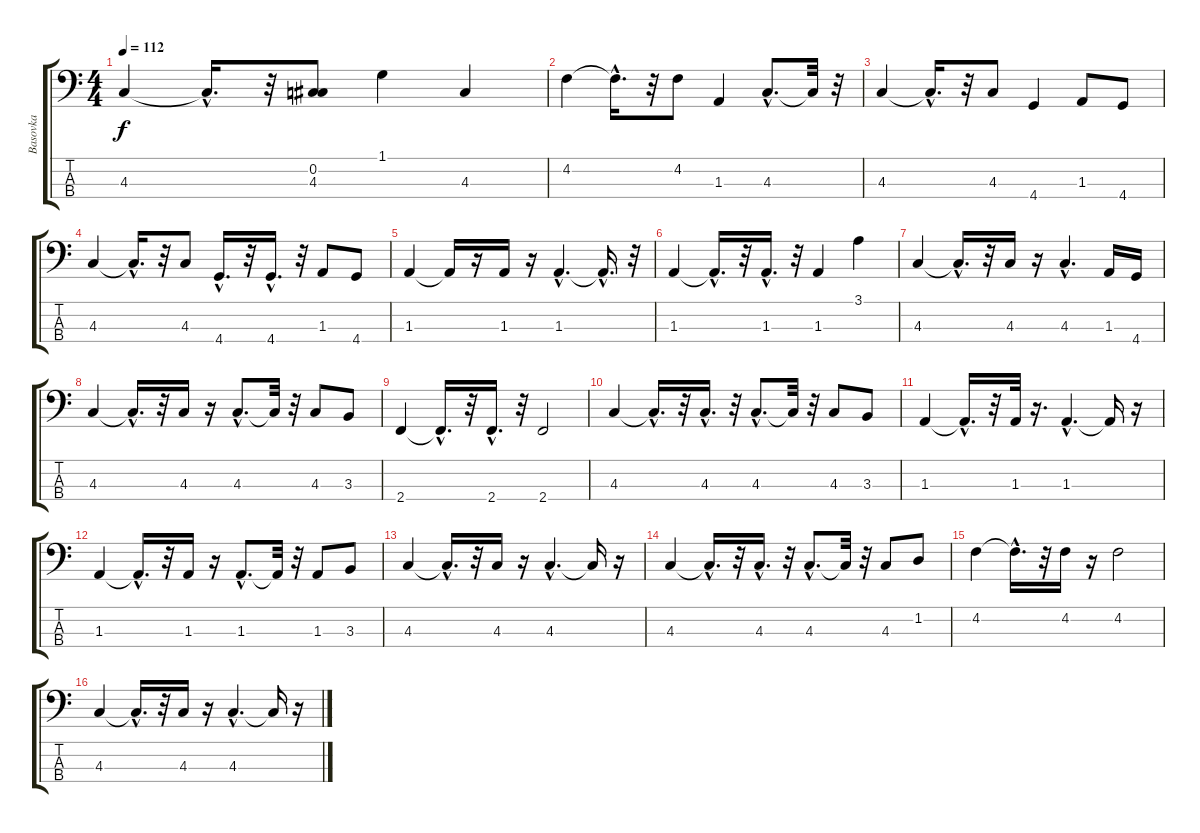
\track ("Basovka" "Basovka") {instrument electricbassfinger}
\staff {score tabs}
\tuning (Gb2 Db2 Ab1 Eb1) {hide}
\ts (4 4)
\tempo 112
\clef f4
\ks c
4.3.4{dy f} 4.3{hac t}.16{d} r.32 (0.2 4.3).8 1.1.4 4.3.4 |
4.2.4 4.2{hac t}.16{d} r.32 4.2.8 1.3.4 4.3{hac}.8{d} 4.3{t}.32 r.32 |
4.3.4 4.3{hac t}.16{d} r.32 4.3.8 4.4.4 1.3.8 4.4.8 |
4.3.4 4.3{hac t}.16{d} r.32 4.3.8 4.4{hac}.16{d} r.32 4.4{hac}.16{d} r.32 1.3.8 4.4.8 |
1.3.4 1.3{t}.16 r.16 1.3.16 r.16 1.3{hac}.4{d} 1.3{hac t}.16{d} r.32 |
1.3.4 1.3{hac t}.16{d} r.32 1.3{hac}.16{d} r.32 1.3.4 3.1.4 |
4.3.4 4.3{hac t}.16{d} r.32 4.3.16 r.16 4.3{hac}.4{d} 1.3.16 4.4.16 |
4.3.4 4.3{hac t}.16{d} r.32 4.3.16 r.16 4.3{hac}.8{d} 4.3{t}.32 r.32 4.3.8 3.3.8 |
2.4.4 2.4{hac t}.16{d} r.32 2.4{hac}.16{d} r.32 2.4.2 |
4.3.4 4.3{hac t}.16{d} r.32 4.3{hac}.16{d} r.32 4.3{hac}.8{d} 4.3{t}.32 r.32 4.3.8 3.3.8 |
1.3.4 1.3{hac t}.16{d} r.32 1.3.32 r.16{d} 1.3{hac}.4{d} 1.3{t}.16 r.16 |
1.3.4 1.3{hac t}.16{d} r.32 1.3.16 r.16 1.3{hac}.8{d} 1.3{t}.32 r.32 1.3.8 3.3.8 |
4.3.4 4.3{hac t}.16{d} r.32 4.3.16 r.16 4.3{hac}.4{d} 4.3{t}.16 r.16 |
4.3.4 4.3{hac t}.16{d} r.32 4.3{hac}.16{d} r.32 4.3{hac}.8{d} 4.3{t}.32 r.32 4.3.8 1.2.8 |
4.2.4 4.2{hac t}.16{d} r.32 4.2.16 r.16 4.2.2 |
4.3.4 4.3{hac t}.16{d} r.32 4.3.16 r.16 4.3{hac}.4{d} 4.3{t}.16 r.16
